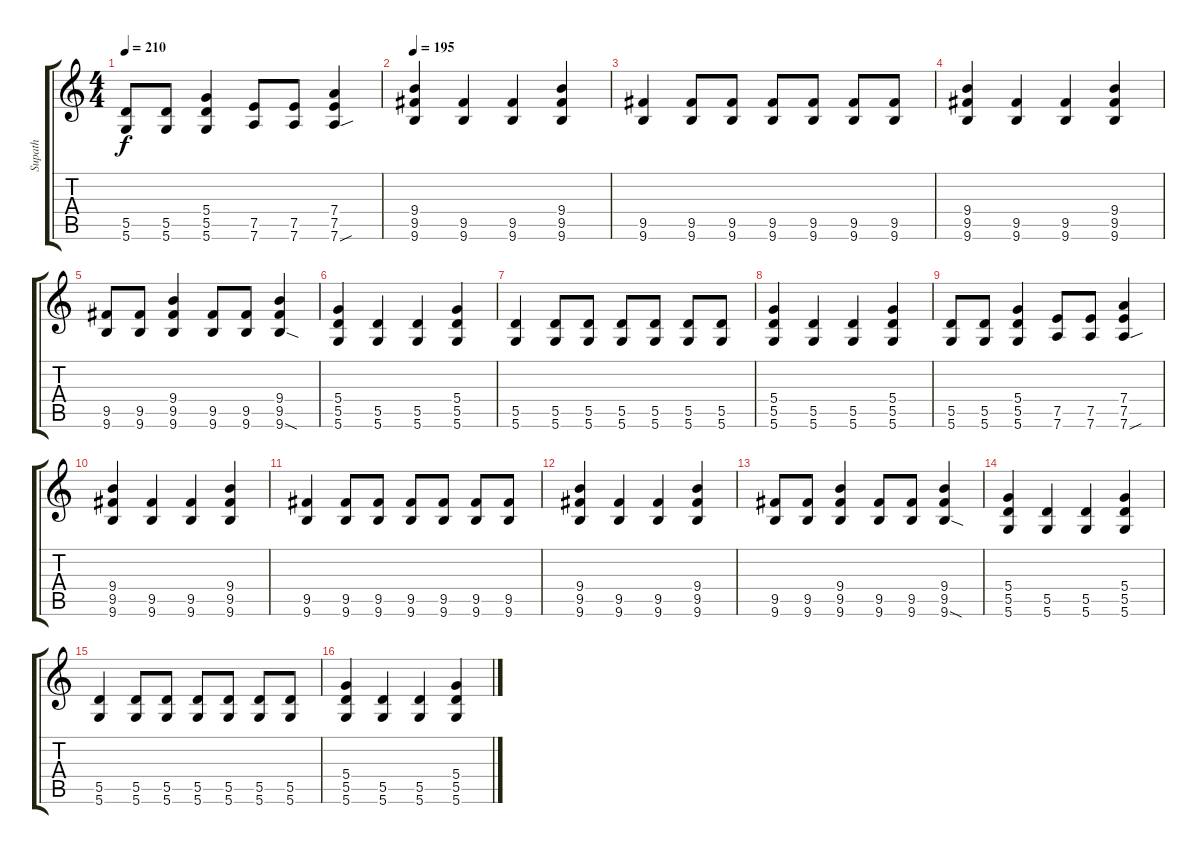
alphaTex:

\track ("Supath" "Supath") {instrument overdrivenguitar}
\staff {score tabs}
\tuning (E4 B3 G3 D3 A2 D2) {hide}
\ts (4 4)
\tempo 210
\clef g2
\ks c
(5.5 5.6).8{dy f} (5.5 5.6).8 (5.4 5.5 5.6).4 (7.5 7.6).8 (7.5 7.6).8 (7.4 7.5 7.6{sou}).4 |
\tempo 195
(9.4 9.5 9.6).4 (9.5 9.6).4 (9.5 9.6).4 (9.4 9.5 9.6).4 |
(9.5 9.6).4 (9.5 9.6).8 (9.5 9.6).8 (9.5 9.6).8 (9.5 9.6).8 (9.5 9.6).8 (9.5 9.6).8 |
(9.4 9.5 9.6).4 (9.5 9.6).4 (9.5 9.6).4 (9.4 9.5 9.6).4 |
(9.5 9.6).8 (9.5 9.6).8 (9.4 9.5 9.6).4 (9.5 9.6).8 (9.5 9.6).8 (9.4 9.5 9.6{sod}).4 |
(5.4 5.5 5.6).4 (5.5 5.6).4 (5.5 5.6).4 (5.4 5.5 5.6).4 |
(5.5 5.6).4 (5.5 5.6).8 (5.5 5.6).8 (5.5 5.6).8 (5.5 5.6).8 (5.5 5.6).8 (5.5 5.6).8 |
(5.4 5.5 5.6).4 (5.5 5.6).4 (5.5 5.6).4 (5.4 5.5 5.6).4 |
(5.5 5.6).8 (5.5 5.6).8 (5.4 5.5 5.6).4 (7.5 7.6).8 (7.5 7.6).8 (7.4 7.5 7.6{sou}).4 |
(9.4 9.5 9.6).4 (9.5 9.6).4 (9.5 9.6).4 (9.4 9.5 9.6).4 |
(9.5 9.6).4 (9.5 9.6).8 (9.5 9.6).8 (9.5 9.6).8 (9.5 9.6).8 (9.5 9.6).8 (9.5 9.6).8 |
(9.4 9.5 9.6).4 (9.5 9.6).4 (9.5 9.6).4 (9.4 9.5 9.6).4 |
(9.5 9.6).8 (9.5 9.6).8 (9.4 9.5 9.6).4 (9.5 9.6).8 (9.5 9.6).8 (9.4 9.5 9.6{sod}).4 |
(5.4 5.5 5.6).4 (5.5 5.6).4 (5.5 5.6).4 (5.4 5.5 5.6).4 |
(5.5 5.6).4 (5.5 5.6).8 (5.5 5.6).8 (5.5 5.6).8 (5.5 5.6).8 (5.5 5.6).8 (5.5 5.6).8 |
(5.4 5.5 5.6).4 (5.5 5.6).4 (5.5 5.6).4 (5.4 5.5 5.6).4
